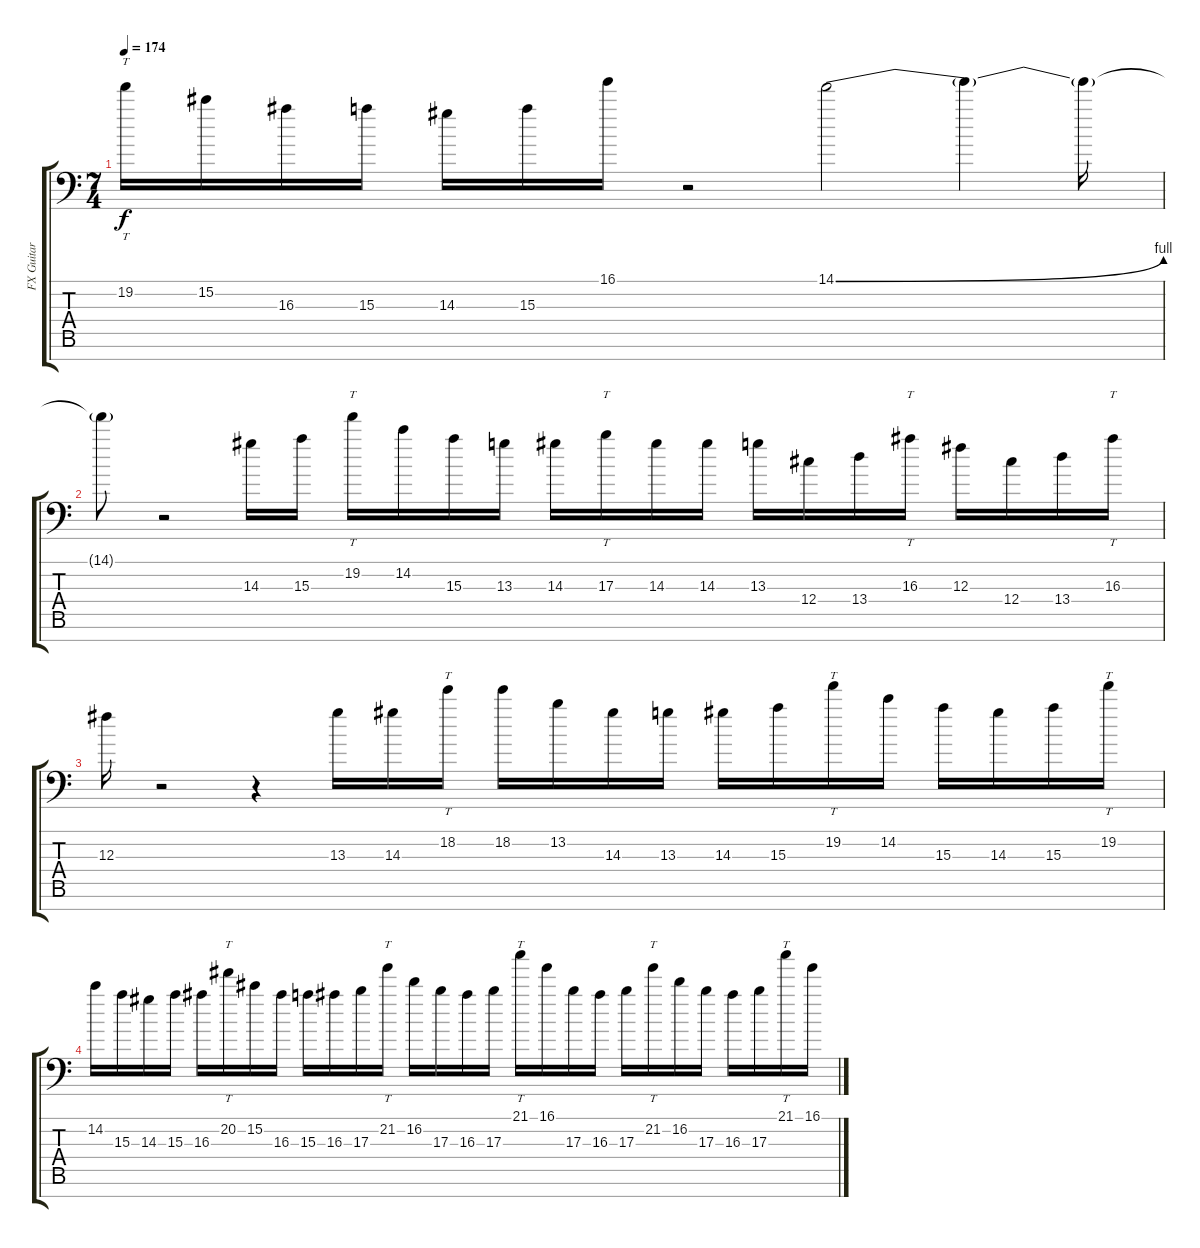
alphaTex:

\track ("FX Guitar" "FX Guitar") {instrument distortionguitar}
\staff {score tabs}
\tuning (Eb4 Bb3 Gb3 Db3 Ab2 Eb2 Bb1) {hide}
\ts (7 4)
\tempo 174
\clef f4
\ks c
19.2.16{tt dy f} 15.2.16 16.3.16 15.3.16 14.3.16 15.3.16 16.1.16 r.2 14.1{be (bend 0 0 60 4)}.2 14.1{t}.4 14.1{t}.16 |
14.1{t}.8 r.2 14.3.16 15.3.16 19.2.16{tt} 14.2.16 15.3.16 13.3.16 14.3.16 17.3.16{tt} 14.3.16 14.3.16 13.3.16 12.4.16 13.4.16 16.3.16{tt} 12.3.16 12.4.16 13.4.16 16.3.16{tt} |
12.3.16 r.2 r.4 13.3.16 14.3.16 18.2.16{tt} 18.2.16 13.2.16 14.3.16 13.3.16 14.3.16 15.3.16 19.2.16{tt} 14.2.16 15.3.16 14.3.16 15.3.16 19.2.16{tt} |
14.2.16 15.3.16 14.3.16 15.3.16 16.3.16 20.2.16{tt} 15.2.16 16.3.16 15.3.16 16.3.16 17.3.16 21.2.16{tt} 16.2.16 17.3.16 16.3.16 17.3.16 21.1.16{tt} 16.1.16 17.3.16 16.3.16 17.3.16 21.2.16{tt} 16.2.16 17.3.16 16.3.16 17.3.16 21.1.16{tt} 16.1.16
